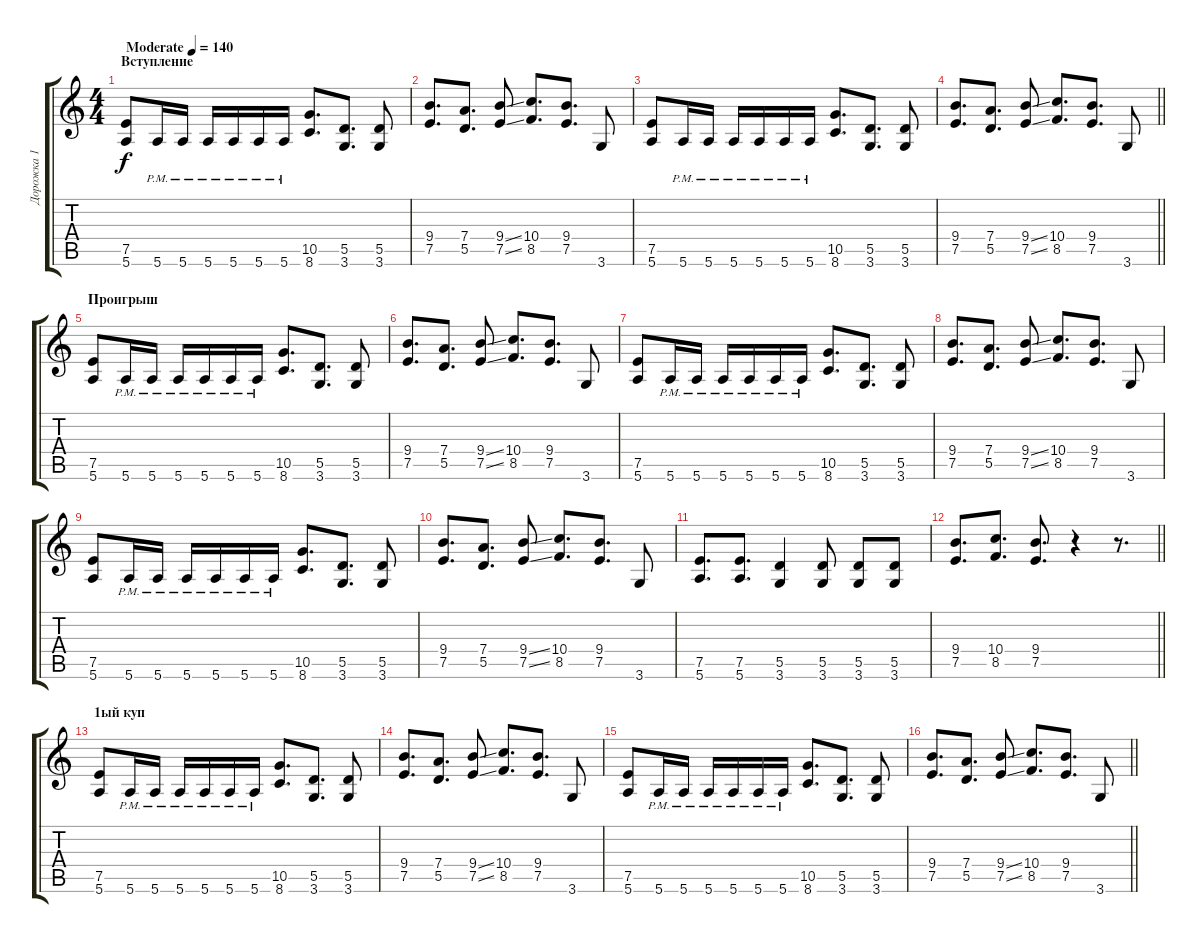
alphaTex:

\track ("Дорожка 1" "Дорожка 1") {instrument overdrivenguitar}
\staff {score tabs}
\tuning (E4 B3 G3 D3 A2 E2) {hide}
\ts (4 4)
\section ("" "Вступление")
\tempo (140 "Moderate")
\clef g2
\ks c
(7.5 5.6).8{dy f instrument overdrivenguitar} 5.6{pm}.16 5.6{pm}.16 5.6{pm}.16 5.6{pm}.16 5.6{pm}.16 5.6{pm}.16 (10.5 8.6).8{d} (5.5 3.6).8{d} (5.5 3.6).8 |
(9.4 7.5).8{d} (7.4 5.5).8{d} (9.4{ss} 7.5{ss}).8 (10.4 8.5).8{d} (9.4 7.5).8{d} 3.6.8 |
(7.5 5.6).8 5.6{pm}.16 5.6{pm}.16 5.6{pm}.16 5.6{pm}.16 5.6{pm}.16 5.6{pm}.16 (10.5 8.6).8{d} (5.5 3.6).8{d} (5.5 3.6).8 |
\barLineRight lightlight
(9.4 7.5).8{d} (7.4 5.5).8{d} (9.4{ss} 7.5{ss}).8 (10.4 8.5).8{d} (9.4 7.5).8{d} 3.6.8 |
\section ("" "Проигрыш")
(7.5 5.6).8 5.6{pm}.16 5.6{pm}.16 5.6{pm}.16 5.6{pm}.16 5.6{pm}.16 5.6{pm}.16 (10.5 8.6).8{d} (5.5 3.6).8{d} (5.5 3.6).8 |
(9.4 7.5).8{d} (7.4 5.5).8{d} (9.4{ss} 7.5{ss}).8 (10.4 8.5).8{d} (9.4 7.5).8{d} 3.6.8 |
(7.5 5.6).8 5.6{pm}.16 5.6{pm}.16 5.6{pm}.16 5.6{pm}.16 5.6{pm}.16 5.6{pm}.16 (10.5 8.6).8{d} (5.5 3.6).8{d} (5.5 3.6).8 |
(9.4 7.5).8{d} (7.4 5.5).8{d} (9.4{ss} 7.5{ss}).8 (10.4 8.5).8{d} (9.4 7.5).8{d} 3.6.8 |
(7.5 5.6).8 5.6{pm}.16 5.6{pm}.16 5.6{pm}.16 5.6{pm}.16 5.6{pm}.16 5.6{pm}.16 (10.5 8.6).8{d} (5.5 3.6).8{d} (5.5 3.6).8 |
(9.4 7.5).8{d} (7.4 5.5).8{d} (9.4{ss} 7.5{ss}).8 (10.4 8.5).8{d} (9.4 7.5).8{d} 3.6.8 |
(7.5 5.6).8{d} (7.5 5.6).8{d} (5.5 3.6).4 (5.5 3.6).8 (5.5 3.6).8 (5.5 3.6).8 |
\barLineRight lightlight
(9.4 7.5).8{d} (10.4 8.5).8{d} (9.4 7.5).8{d} r.4 r.8{d} |
\section ("" "1ый куп")
(7.5 5.6).8 5.6{pm}.16 5.6{pm}.16 5.6{pm}.16 5.6{pm}.16 5.6{pm}.16 5.6{pm}.16 (10.5 8.6).8{d} (5.5 3.6).8{d} (5.5 3.6).8 |
(9.4 7.5).8{d} (7.4 5.5).8{d} (9.4{ss} 7.5{ss}).8 (10.4 8.5).8{d} (9.4 7.5).8{d} 3.6.8 |
(7.5 5.6).8 5.6{pm}.16 5.6{pm}.16 5.6{pm}.16 5.6{pm}.16 5.6{pm}.16 5.6{pm}.16 (10.5 8.6).8{d} (5.5 3.6).8{d} (5.5 3.6).8 |
\barLineRight lightlight
(9.4 7.5).8{d} (7.4 5.5).8{d} (9.4{ss} 7.5{ss}).8 (10.4 8.5).8{d} (9.4 7.5).8{d} 3.6.8
